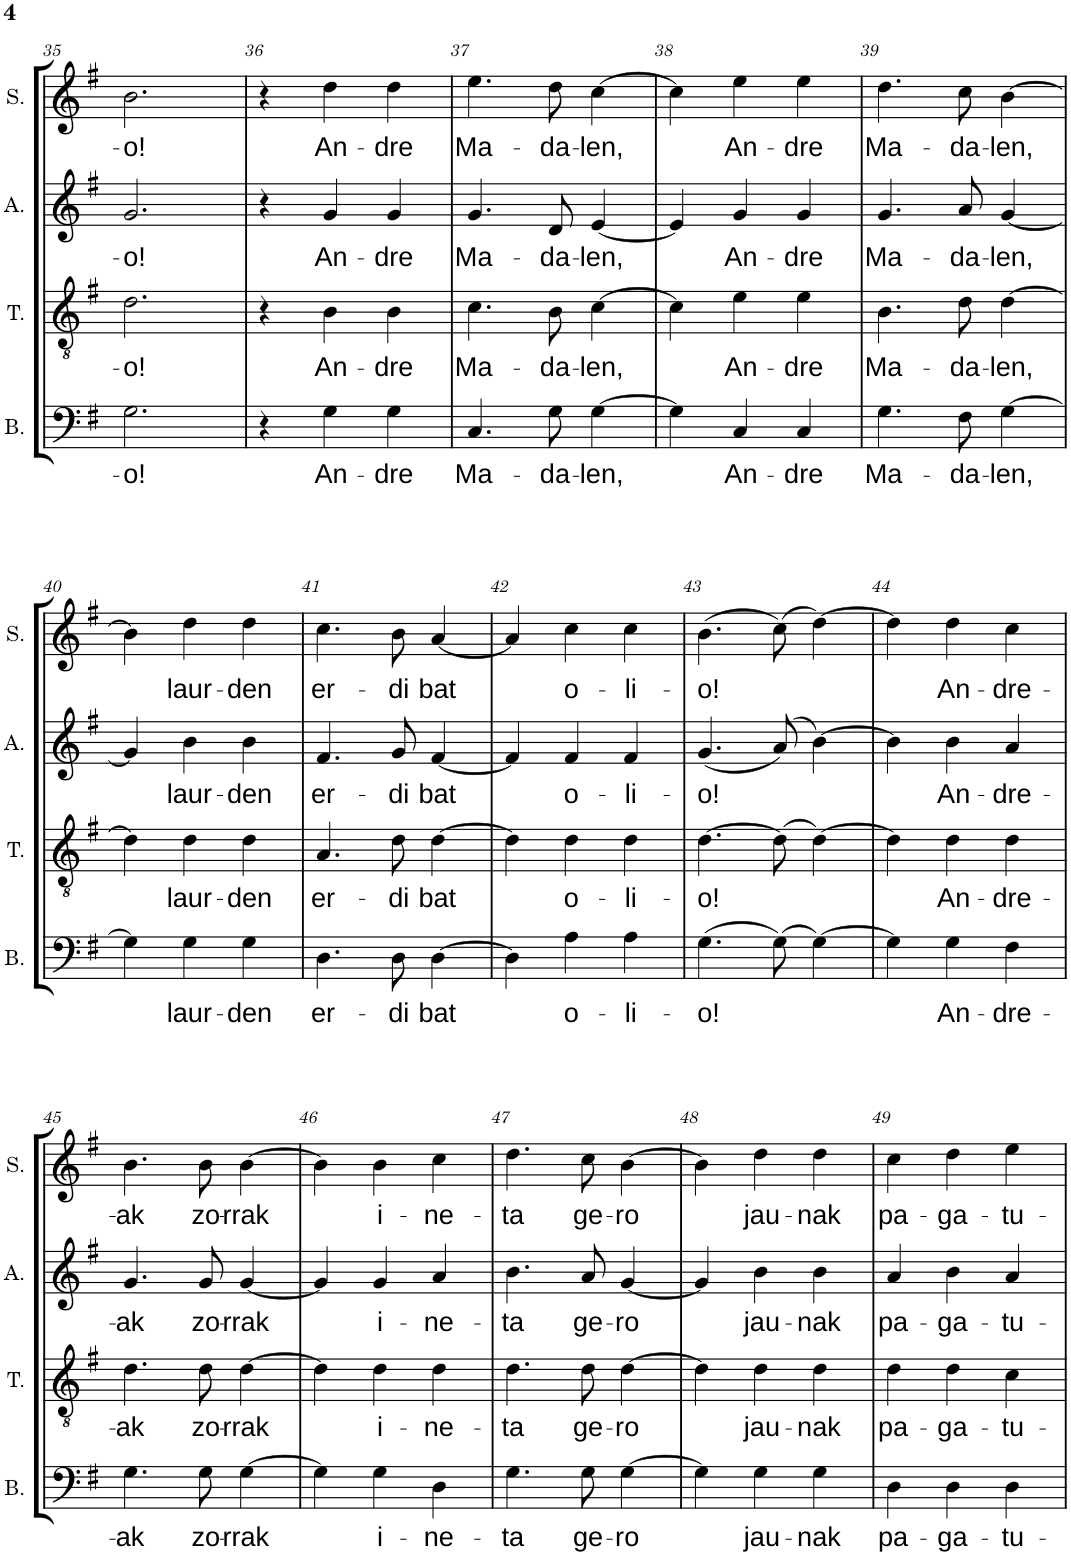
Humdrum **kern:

**kern	**text	**kern	**text	**kern	**text	**kern	**text
*part4	*part4	*part3	*part3	*part2	*part2	*part1	*part1
*staff4	*staff4	*staff3	*staff3	*staff2	*staff2	*staff1	*staff1
*I"Basse	*	*I"Ténor	*	*I"Alto	*	*I"Soprano	*
*I'B.	*	*I'T.	*	*I'A.	*	*I'S.	*
!!LO:PB:g=z
*clefF4	*	*clefGv2	*	*clefG2	*	*clefG2	*
*k[f#]	*	*k[f#]	*	*k[f#]	*	*k[f#]	*
*M3/4	*	*M3/4	*	*M3/4	*	*M3/4	*
=35	=35	=35	=35	=35	=35	=35	=35
!	!LO:LY:b	!	!LO:LY:b	!	!LO:LY:b	!	!LO:LY:b
2.G\	-o!	2.d\	-o!	2.g/	-o!	2.b\	-o!
=36	=36	=36	=36	=36	=36	=36	=36
4r	.	4r	.	4r	.	4r	.
!	!LO:LY:b	!	!LO:LY:b	!	!LO:LY:b	!	!LO:LY:b
4G\	An-	4B\	An-	4g/	An-	4dd\	An-
!	!LO:LY:b	!	!LO:LY:b	!	!LO:LY:b	!	!LO:LY:b
4G\	-dre	4B\	-dre	4g/	-dre	4dd\	-dre
=37	=37	=37	=37	=37	=37	=37	=37
!	!LO:LY:b	!	!LO:LY:b	!	!LO:LY:b	!	!LO:LY:b
4.C/	Ma-	4.c\	Ma-	4.g/	Ma-	4.ee\	Ma-
!	!LO:LY:b	!	!LO:LY:b	!	!LO:LY:b	!	!LO:LY:b
8G\	-da-	8B\	-da-	8d/	-da-	8dd\	-da-
!	!LO:LY:b	!	!LO:LY:b	!	!LO:LY:b	!	!LO:LY:b
[4G\	-len,	[4c\	-len,	[4e/	-len,	[4cc\	-len,
=38	=38	=38	=38	=38	=38	=38	=38
4G\]	.	4c\]	.	4e/]	.	4cc\]	.
!	!LO:LY:b	!	!LO:LY:b	!	!LO:LY:b	!	!LO:LY:b
4C/	An-	4e\	An-	4g/	An-	4ee\	An-
!	!LO:LY:b	!	!LO:LY:b	!	!LO:LY:b	!	!LO:LY:b
4C/	-dre	4e\	-dre	4g/	-dre	4ee\	-dre
=39	=39	=39	=39	=39	=39	=39	=39
!	!LO:LY:b	!	!LO:LY:b	!	!LO:LY:b	!	!LO:LY:b
4.G\	Ma-	4.B\	Ma-	4.g/	Ma-	4.dd\	Ma-
!	!LO:LY:b	!	!LO:LY:b	!	!LO:LY:b	!	!LO:LY:b
8F#\	-da-	8d\	-da-	8a/	-da-	8cc\	-da-
!	!LO:LY:b	!	!LO:LY:b	!	!LO:LY:b	!	!LO:LY:b
[4G\	-len,	[4d\	-len,	[4g/	-len,	[4b\	-len,
!!LO:LB:g=z
=40	=40	=40	=40	=40	=40	=40	=40
4G\]	.	4d\]	.	4g/]	.	4b\]	.
!	!LO:LY:b	!	!LO:LY:b	!	!LO:LY:b	!	!LO:LY:b
4G\	laur-	4d\	laur-	4b\	laur-	4dd\	laur-
!	!LO:LY:b	!	!LO:LY:b	!	!LO:LY:b	!	!LO:LY:b
4G\	-den	4d\	-den	4b\	-den	4dd\	-den
=41	=41	=41	=41	=41	=41	=41	=41
!	!LO:LY:b	!	!LO:LY:b	!	!LO:LY:b	!	!LO:LY:b
4.D\	er-	4.A/	er-	4.f#/	er-	4.cc\	er-
!	!LO:LY:b	!	!LO:LY:b	!	!LO:LY:b	!	!LO:LY:b
8D\	-di	8d\	-di	8g/	-di	8b\	-di
!	!LO:LY:b	!	!LO:LY:b	!	!LO:LY:b	!	!LO:LY:b
[4D\	bat	[4d\	bat	[4f#/	bat	[4a/	bat
=42	=42	=42	=42	=42	=42	=42	=42
4D\]	.	4d\]	.	4f#/]	.	4a/]	.
!	!LO:LY:b	!	!LO:LY:b	!	!LO:LY:b	!	!LO:LY:b
4A\	o-	4d\	o-	4f#/	o-	4cc\	o-
!	!LO:LY:b	!	!LO:LY:b	!	!LO:LY:b	!	!LO:LY:b
4A\	-li-	4d\	-li-	4f#/	-li-	4cc\	-li-
=43	=43	=43	=43	=43	=43	=43	=43
!	!LO:LY:b	!	!LO:LY:b	!	!LO:LY:b	!	!LO:LY:b
(4.G\	-o!	[4.d\	-o!	(4.g/	-o!	(4.b\	-o!
(8G\)	.	(8d\]	.	(8a/)	.	(8cc\)	.
[4G\)	.	[4d\)	.	[4b\)	.	[4dd\)	.
=44	=44	=44	=44	=44	=44	=44	=44
4G\]	.	4d\]	.	4b\]	.	4dd\]	.
!	!LO:LY:b	!	!LO:LY:b	!	!LO:LY:b	!	!LO:LY:b
4G\	An-	4d\	An-	4b\	An-	4dd\	An-
!	!LO:LY:b	!	!LO:LY:b	!	!LO:LY:b	!	!LO:LY:b
4F#\	-dre-	4d\	-dre-	4a/	-dre-	4cc\	-dre-
!!LO:LB:g=z
=45	=45	=45	=45	=45	=45	=45	=45
!	!LO:LY:b	!	!LO:LY:b	!	!LO:LY:b	!	!LO:LY:b
4.G\	-ak	4.d\	-ak	4.g/	-ak	4.b\	-ak
!	!LO:LY:b	!	!LO:LY:b	!	!LO:LY:b	!	!LO:LY:b
8G\	zo-	8d\	zo-	8g/	zo-	8b\	zo-
!	!LO:LY:b	!	!LO:LY:b	!	!LO:LY:b	!	!LO:LY:b
[4G\	-rrak	[4d\	-rrak	[4g/	-rrak	[4b\	-rrak
=46	=46	=46	=46	=46	=46	=46	=46
4G\]	.	4d\]	.	4g/]	.	4b\]	.
!	!LO:LY:b	!	!LO:LY:b	!	!LO:LY:b	!	!LO:LY:b
4G\	i-	4d\	i-	4g/	i-	4b\	i-
!	!LO:LY:b	!	!LO:LY:b	!	!LO:LY:b	!	!LO:LY:b
4D\	-ne-	4d\	-ne-	4a/	-ne-	4cc\	-ne-
=47	=47	=47	=47	=47	=47	=47	=47
!	!LO:LY:b	!	!LO:LY:b	!	!LO:LY:b	!	!LO:LY:b
4.G\	-ta	4.d\	-ta	4.b\	-ta	4.dd\	-ta
!	!LO:LY:b	!	!LO:LY:b	!	!LO:LY:b	!	!LO:LY:b
8G\	ge-	8d\	ge-	8a/	ge-	8cc\	ge-
!	!LO:LY:b	!	!LO:LY:b	!	!LO:LY:b	!	!LO:LY:b
[4G\	-ro	[4d\	-ro	[4g/	-ro	[4b\	-ro
=48	=48	=48	=48	=48	=48	=48	=48
4G\]	.	4d\]	.	4g/]	.	4b\]	.
!	!LO:LY:b	!	!LO:LY:b	!	!LO:LY:b	!	!LO:LY:b
4G\	jau-	4d\	jau-	4b\	jau-	4dd\	jau-
!	!LO:LY:b	!	!LO:LY:b	!	!LO:LY:b	!	!LO:LY:b
4G\	-nak	4d\	-nak	4b\	-nak	4dd\	-nak
=49	=49	=49	=49	=49	=49	=49	=49
!	!LO:LY:b	!	!LO:LY:b	!	!LO:LY:b	!	!LO:LY:b
4D\	pa-	4d\	pa-	4a/	pa-	4cc\	pa-
!	!LO:LY:b	!	!LO:LY:b	!	!LO:LY:b	!	!LO:LY:b
4D\	-ga-	4d\	-ga-	4b\	-ga-	4dd\	-ga-
!	!LO:LY:b	!	!LO:LY:b	!	!LO:LY:b	!	!LO:LY:b
4D\	-tu-	4c\	-tu-	4a/	-tu-	4ee\	-tu-
=	=	=	=	=	=	=	=
*-	*-	*-	*-	*-	*-	*-	*-
